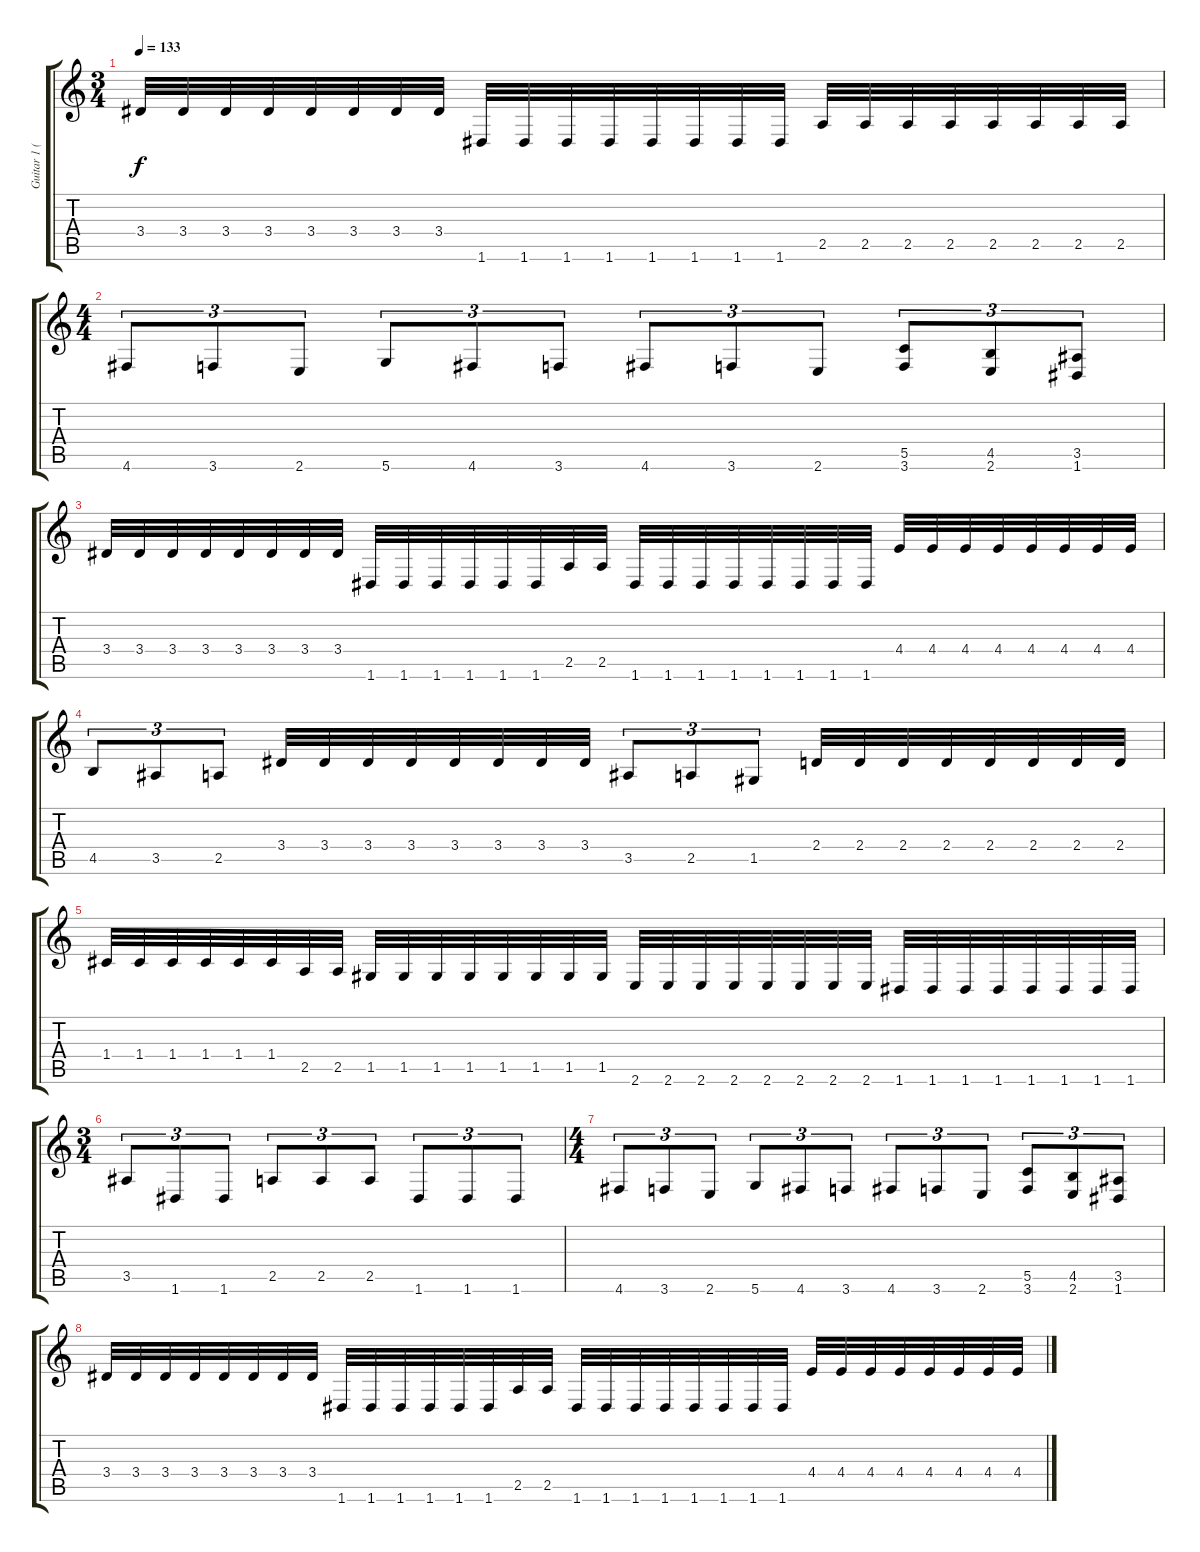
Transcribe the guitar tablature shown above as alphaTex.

\track ("Guitar 1 (Erik)" "Guitar 1 (") {instrument distortionguitar}
\staff {score tabs}
\tuning (D4 A3 F3 C3 G2 D2) {hide}
\ts (3 4)
\tempo 133
\clef g2
\ks c
3.4.32{dy f instrument distortionguitar} 3.4.32 3.4.32 3.4.32 3.4.32 3.4.32 3.4.32 3.4.32 1.6.32 1.6.32 1.6.32 1.6.32 1.6.32 1.6.32 1.6.32 1.6.32 2.5.32 2.5.32 2.5.32 2.5.32 2.5.32 2.5.32 2.5.32 2.5.32 |
\ts (4 4)
4.6.8{tu (3 2)} 3.6.8{tu (3 2)} 2.6.8{tu (3 2)} 5.6.8{tu (3 2)} 4.6.8{tu (3 2)} 3.6.8{tu (3 2)} 4.6.8{tu (3 2)} 3.6.8{tu (3 2)} 2.6.8{tu (3 2)} (5.5 3.6).8{tu (3 2)} (4.5 2.6).8{tu (3 2)} (3.5 1.6).8{tu (3 2)} |
3.4.32 3.4.32 3.4.32 3.4.32 3.4.32 3.4.32 3.4.32 3.4.32 1.6.32 1.6.32 1.6.32 1.6.32 1.6.32 1.6.32 2.5.32 2.5.32 1.6.32 1.6.32 1.6.32 1.6.32 1.6.32 1.6.32 1.6.32 1.6.32 4.4.32 4.4.32 4.4.32 4.4.32 4.4.32 4.4.32 4.4.32 4.4.32 |
4.5.8{tu (3 2)} 3.5.8{tu (3 2)} 2.5.8{tu (3 2)} 3.4.32 3.4.32 3.4.32 3.4.32 3.4.32 3.4.32 3.4.32 3.4.32 3.5.8{tu (3 2)} 2.5.8{tu (3 2)} 1.5.8{tu (3 2)} 2.4.32 2.4.32 2.4.32 2.4.32 2.4.32 2.4.32 2.4.32 2.4.32 |
1.4.32 1.4.32 1.4.32 1.4.32 1.4.32 1.4.32 2.5.32 2.5.32 1.5.32 1.5.32 1.5.32 1.5.32 1.5.32 1.5.32 1.5.32 1.5.32 2.6.32 2.6.32 2.6.32 2.6.32 2.6.32 2.6.32 2.6.32 2.6.32 1.6.32 1.6.32 1.6.32 1.6.32 1.6.32 1.6.32 1.6.32 1.6.32 |
\ts (3 4)
3.5.8{tu (3 2)} 1.6.8{tu (3 2)} 1.6.8{tu (3 2)} 2.5.8{tu (3 2)} 2.5.8{tu (3 2)} 2.5.8{tu (3 2)} 1.6.8{tu (3 2)} 1.6.8{tu (3 2)} 1.6.8{tu (3 2)} |
\ts (4 4)
4.6.8{tu (3 2)} 3.6.8{tu (3 2)} 2.6.8{tu (3 2)} 5.6.8{tu (3 2)} 4.6.8{tu (3 2)} 3.6.8{tu (3 2)} 4.6.8{tu (3 2)} 3.6.8{tu (3 2)} 2.6.8{tu (3 2)} (5.5 3.6).8{tu (3 2)} (4.5 2.6).8{tu (3 2)} (3.5 1.6).8{tu (3 2)} |
3.4.32 3.4.32 3.4.32 3.4.32 3.4.32 3.4.32 3.4.32 3.4.32 1.6.32 1.6.32 1.6.32 1.6.32 1.6.32 1.6.32 2.5.32 2.5.32 1.6.32 1.6.32 1.6.32 1.6.32 1.6.32 1.6.32 1.6.32 1.6.32 4.4.32 4.4.32 4.4.32 4.4.32 4.4.32 4.4.32 4.4.32 4.4.32
